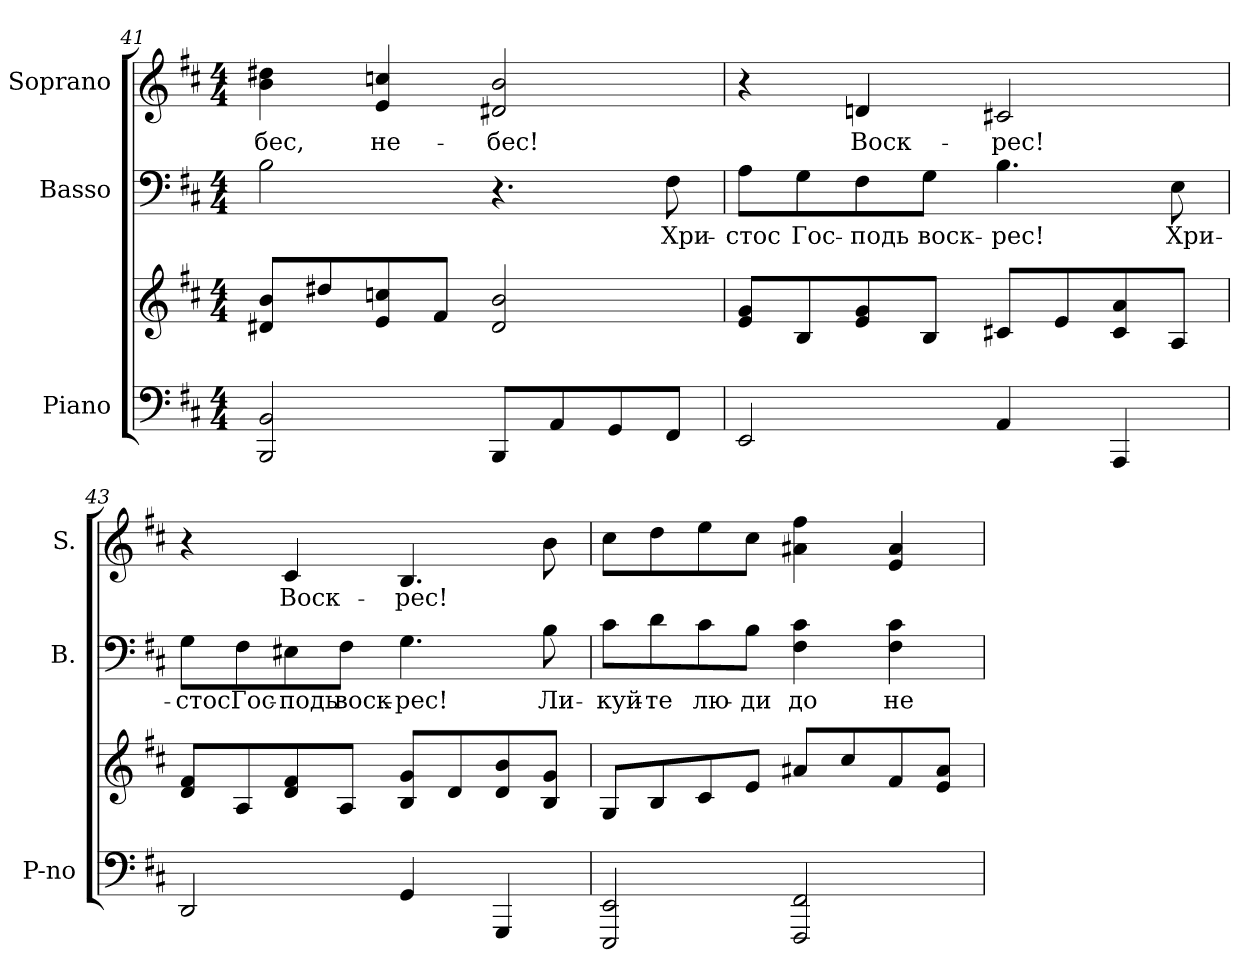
**kern	**kern	**kern	**text	**kern	**text
*part3	*part3	*part2	*part2	*part1	*part1
*staff4	*staff3	*staff2	*staff2	*staff1	*staff1
*I"Piano	*	*I"Basso	*	*I"Soprano	*
*I'P-no	*	*I'B.	*	*I'S.	*
!!LO:LB:g=z
*clefF4	*clefG2	*clefF4	*	*clefG2	*
*k[f#c#]	*k[f#c#]	*k[f#c#]	*	*k[f#c#]	*
*D:	*D:	*D:	*	*D:	*
*M4/4	*M4/4	*M4/4	*	*M4/4	*
=41	=41	=41	=41	=41	=41
!	!	!	!	!	!LO:LY:b:color=#000000
2BBBi/ 2BBi	8d#Xi/ 8biL	2Bi\	.	4bi\ 4dd#Xi	-бес,
.	8dd#Xi/	.	.	.	.
!	!	!	!	!	!LO:LY:b:color=#000000
.	8ei/ 8ccni	.	.	4ei/ 4ccni	не-
.	8f#i/J	.	.	.	.
!	!	!	!	!	!LO:LY:b:color=#000000
8BBBi/L	2d#i/ 2bi	4.r	.	2d#Xi/ 2bi	-бес!
8AAi/	.	.	.	.	.
8GGi/	.	.	.	.	.
!	!	!	!LO:LY:a:color=#000000	!	!
8FF#i/J	.	8F#i\	Хри-	.	.
=42	=42	=42	=42	=42	=42
!	!	!	!LO:LY:a:color=#000000	!	!
2EEi/	8ei/ 8giL	8Ai\L	-стос	4r	.
!	!	!	!LO:LY:a:color=#000000	!	!
.	8Bi/	8Gi\	Гос-	.	.
!	!	!	!LO:LY:a:color=#000000	!	!
!	!	!	!	!	!LO:LY:b:color=#000000
.	8ei/ 8gi	8F#i\	-подь	4dni/	Воск-
!	!	!	!LO:LY:a:color=#000000	!	!
.	8Bi/J	8Gi\J	воск-	.	.
!	!	!	!LO:LY:a:color=#000000	!	!
!	!	!	!	!	!LO:LY:b:color=#000000
4AAi/	8c#Xi/L	4.Bi\	-рес!	2c#Xi/	-рес!
.	8ei/	.	.	.	.
4AAAi/	8c#i/ 8ai	.	.	.	.
!	!	!	!LO:LY:a:color=#000000	!	!
.	8Ai/J	8Ei\	Хри-	.	.
!!LO:LB:g=z
=43	=43	=43	=43	=43	=43
!	!	!	!LO:LY:a:color=#000000	!	!
2DDi/	8di/ 8f#iL	8Gi\L	-стос	4r	.
!	!	!	!LO:LY:a:color=#000000	!	!
.	8Ai/	8F#i\	Гос-	.	.
!	!	!	!LO:LY:a:color=#000000	!	!
!	!	!	!	!	!LO:LY:b:color=#000000
.	8di/ 8f#i	8E#Xi\	-подь	4c#i/	Воск-
!	!	!	!LO:LY:a:color=#000000	!	!
.	8Ai/J	8F#i\J	воск-	.	.
!	!	!	!LO:LY:a:color=#000000	!	!
!	!	!	!	!	!LO:LY:b:color=#000000
4GGi/	8Bi/ 8giL	4.Gi\	-рес!	4.Bi/	-рес!
.	8di/	.	.	.	.
4GGGi/	8di/ 8bi	.	.	.	.
!	!	!	!LO:LY:a:color=#000000	!	!
.	8Bi/ 8giJ	8Bi\	Ли-	8bi\	.
=44	=44	=44	=44	=44	=44
!	!	!	!LO:LY:a:color=#000000	!	!
2EEEi/ 2EEi	8Gi/L	8c#i\L	-куй-	8cc#i\L	.
!	!	!	!LO:LY:a:color=#000000	!	!
.	8Bi/	8di\	-те	8ddi\	.
!	!	!	!LO:LY:a:color=#000000	!	!
.	8c#i/	8c#i\	лю-	8eei\	.
!	!	!	!LO:LY:a:color=#000000	!	!
.	8ei/J	8Bi\J	-ди	8cc#i\J	.
!	!	!	!LO:LY:a:color=#000000	!	!
2FFF#i/ 2FF#i	8a#Xi/L	4F#i\ 4c#i	до	4a#Xi\ 4ff#i	.
.	8cc#i/	.	.	.	.
!	!	!	!LO:LY:a:color=#000000	!	!
.	8f#i/	4F#i\ 4c#i	не-	4ei/ 4a#i	.
.	8ei/ 8a#iJ	.	.	.	.
=	=	=	=	=	=
*-	*-	*-	*-	*-	*-
